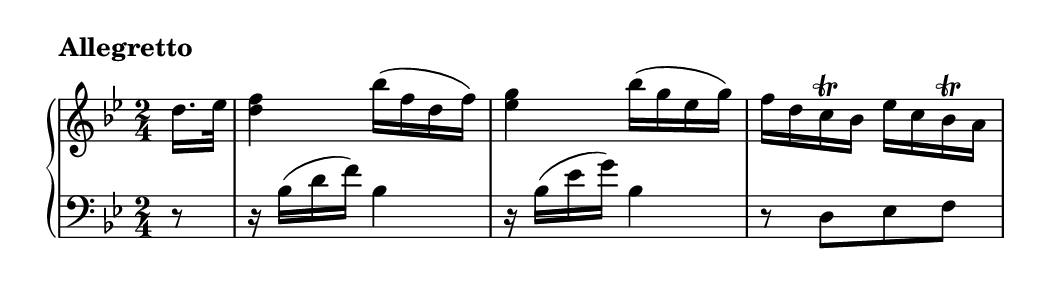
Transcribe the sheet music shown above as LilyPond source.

\version "2.24.0"
\header {
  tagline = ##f
}
\paper {
  paper-height = 6\cm
  paper-width = 18\cm
}
\layout {
  indent = #0
  ragged-right = ##f
}

\include "../../stylesheets/typography.ly"
\score {
  \header {
    piece = "Allegretto"
  }
  \new PianoStaff <<
    \new Staff \relative c' {
      \clef "treble" \time 2/4 \key bes \major
      \partial 8 d'16. es32 |
      <f d>4 bes16 ( f d f ) |
      <g es>4 bes16 ( g es g ) |
      f16 d c \trill bes es c bes \trill a
    }
    \new Staff \relative c {
      \clef "bass" \time 2/4 \key bes \major
      \partial 8 r8 |
      r16 bes' ( d f ) bes,4 |
      r16 bes ( es g ) bes,4 |
      r8 d, [ es f ]
    }
  >>
}
